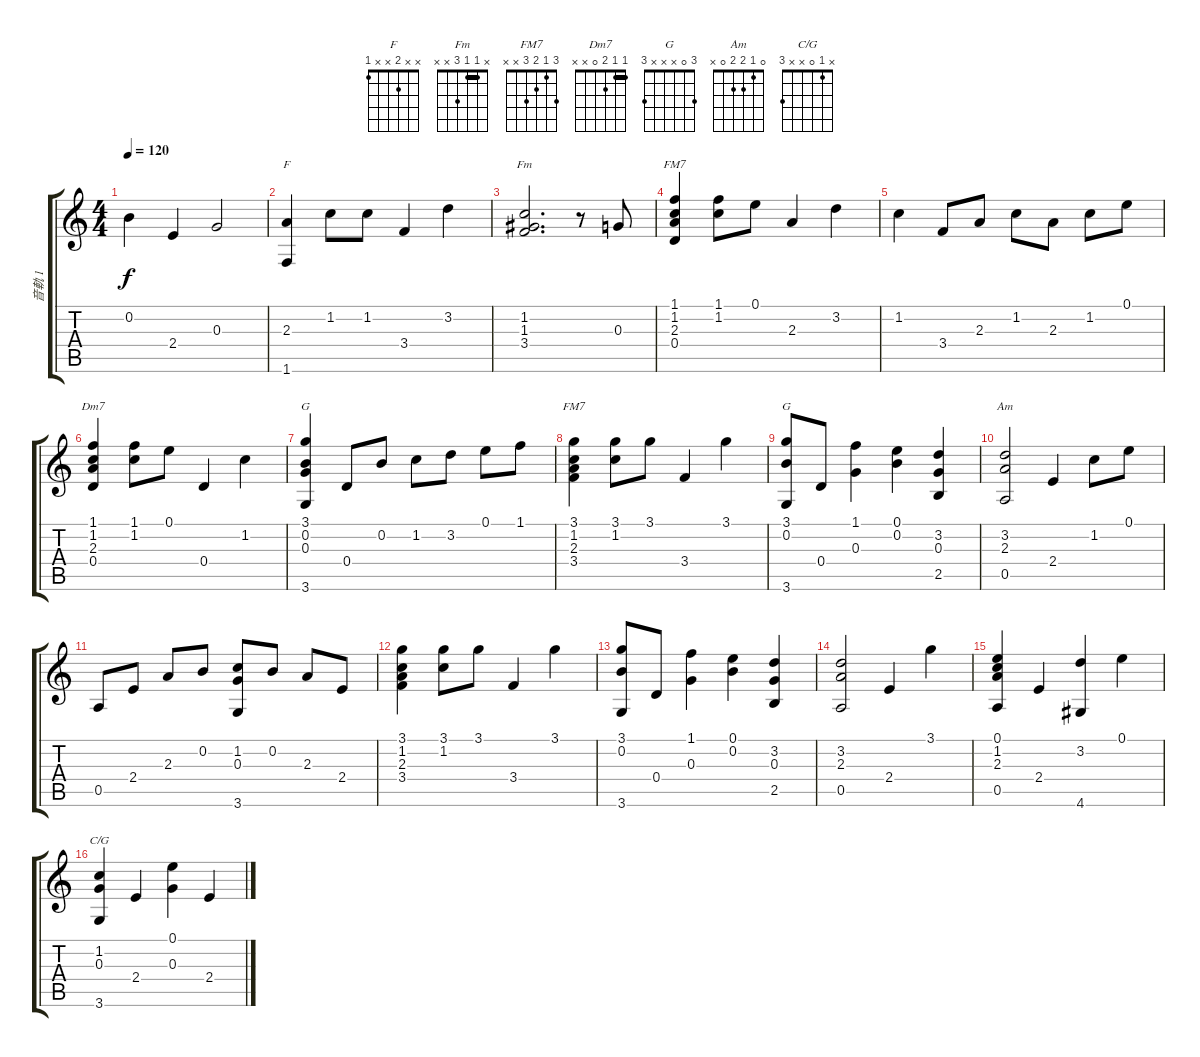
\track ("音軌 1" "音軌 1") {instrument acousticguitarnylon}
\staff {score tabs}
\tuning (E4 B3 G3 D3 A2 E2) {hide}
\chord ("F" x x 2 x x 1)
\chord ("Fm" x 1 1 3 x x) {barre 1}
\chord ("FM7" 1 1 2 0 x x) {barre 1}
\chord ("Dm7" 1 1 2 0 x x) {barre 1}
\chord ("G" 3 0 0 x x 3)
\chord ("FM7" 3 1 2 3 x x)
\chord ("G" 3 0 x x x 3)
\chord ("Am" 0 1 2 2 0 x)
\chord ("C/G" x 1 0 x x 3)
\ts (4 4)
\tempo 120
\clef g2
\ks c
0.2.4{dy f} 2.4.4 0.3.2 |
(2.3 1.6).4{ch "F"} 1.2.8 1.2.8 3.4.4 3.2.4 |
(1.2 1.3 3.4).2{d ch "Fm"} r.8 0.3.8 |
(1.1 1.2 2.3 0.4).4{ch "FM7"} (1.1 1.2).8 0.1.8 2.3.4 3.2.4 |
1.2.4 3.4.8 2.3.8 1.2.8 2.3.8 1.2.8 0.1.8 |
(1.1 1.2 2.3 0.4).4{ch "Dm7"} (1.1 1.2).8 0.1.8 0.4.4 1.2.4 |
(3.1 0.2 0.3 3.6).4{ch "G"} 0.4.8 0.2.8 1.2.8 3.2.8 0.1.8 1.1.8 |
(3.1 1.2 2.3 3.4).4{ch "FM7"} (3.1 1.2).8 3.1.8 3.4.4 3.1.4 |
(3.1 0.2 3.6).8{ch "G"} 0.4.8 (1.1 0.3).4 (0.1 0.2).4 (3.2 0.3 2.5).4 |
(3.2 2.3 0.5).2{ch "Am"} 2.4.4 1.2.8 0.1.8 |
0.5.8 2.4.8 2.3.8 0.2.8 (1.2 0.3 3.6).8 0.2.8 2.3.8 2.4.8 |
(3.1 1.2 2.3 3.4).4 (3.1 1.2).8 3.1.8 3.4.4 3.1.4 |
(3.1 0.2 3.6).8 0.4.8 (1.1 0.3).4 (0.1 0.2).4 (3.2 0.3 2.5).4 |
(3.2 2.3 0.5).2 2.4.4 3.1.4 |
(0.1 1.2 2.3 0.5).4 2.4.4 (3.2 4.6).4 0.1.4 |
(1.2 0.3 3.6).4{ch "C/G"} 2.4.4 (0.1 0.3).4 2.4.4
